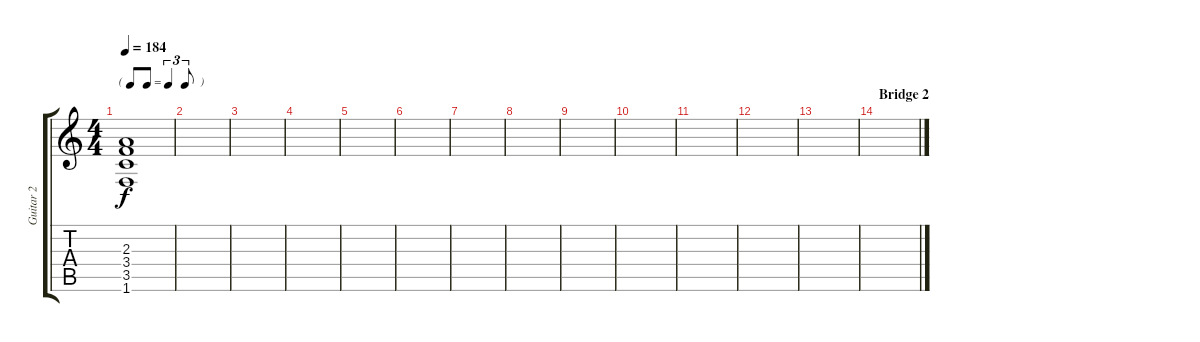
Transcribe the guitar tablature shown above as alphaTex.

\track ("Guitar 2" "Guitar 2") {instrument acousticguitarsteel}
\staff {score tabs}
\tuning (E4 B3 G3 D3 A2 E2) {hide}
\ts (4 4)
\tf triplet8th
\tempo 184
\clef g2
\ks c
(2.3{t} 3.4{t} 3.5{t} 1.6{t}).1{dy f} |
|
|
|
|
|
|
|
|
|
|
|
|
\section ("" "Bridge 2")
